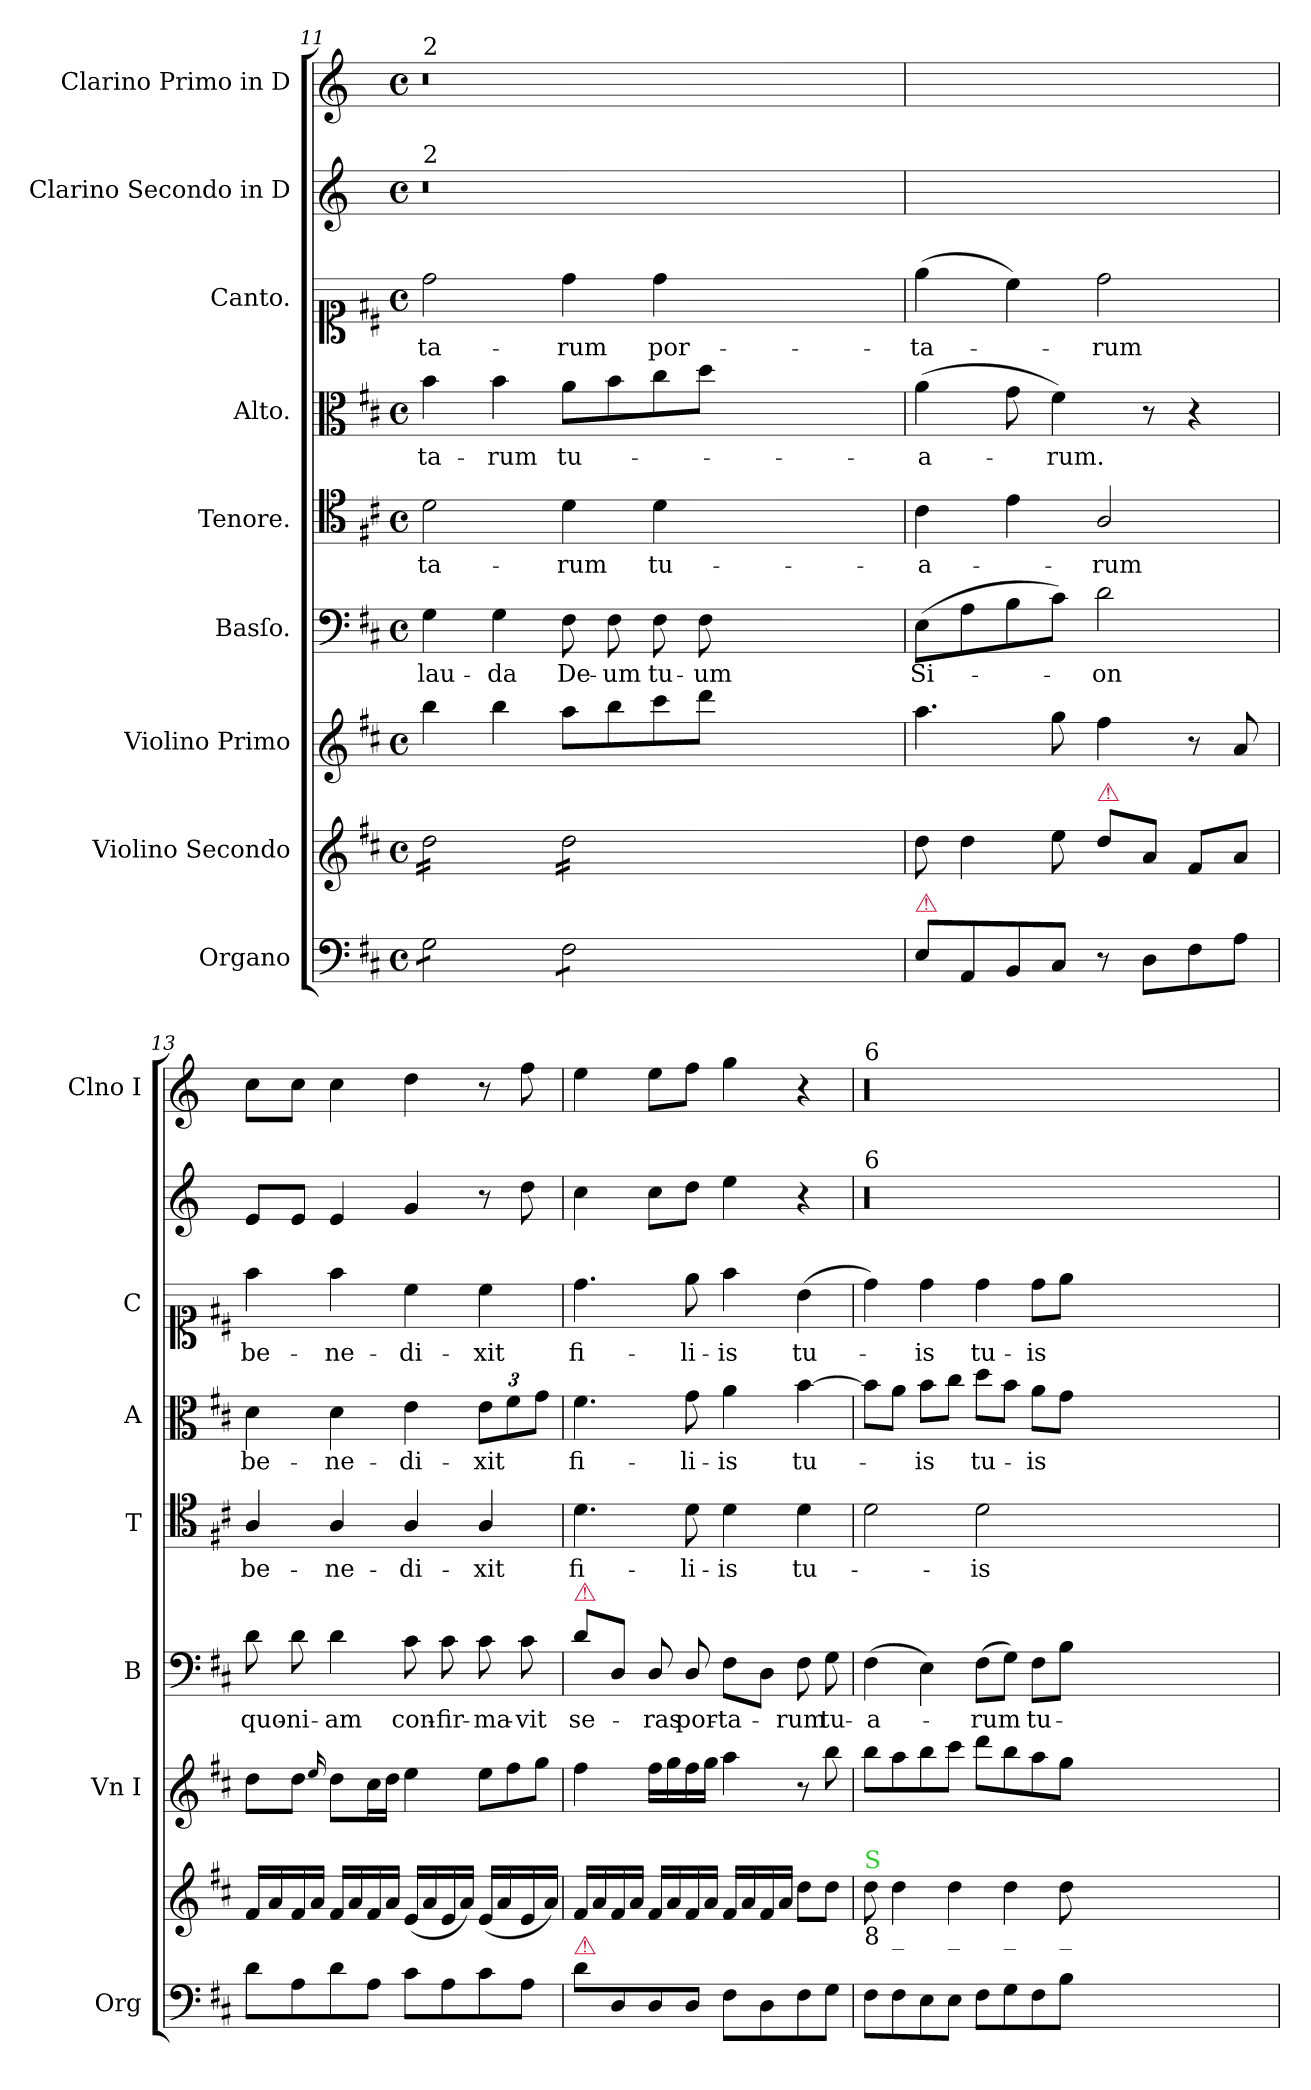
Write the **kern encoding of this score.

**kern	**kern	**kern	**kern	**text	**kern	**text	**kern	**text	**kern	**text	**kern	**kern
*part9	*part8	*part7	*part6	*part6	*part5	*part5	*part4	*part4	*part3	*part3	*part2	*part1
*staff9	*staff8	*staff7	*staff6	*staff6	*staff5	*staff5	*staff4	*staff4	*staff3	*staff3	*staff2	*staff1
*I"Organo	*I"Violino Secondo	*I"Violino Primo	*I"Basſo.	*	*I"Tenore.	*	*I"Alto.	*	*I"Canto.	*	*I"Clarino Secondo in D	*I"Clarino Primo in D
*I'Org	*	*I'Vn I	*I'B	*	*I'T	*	*I'A	*	*I'C	*	*	*I'Clno I
*clefF4	*clefG2	*clefG2	*clefF4	*	*clefC4	*	*clefC3	*	*clefC1	*	*clefG2	*clefG2
*	*	*	*	*	*	*	*	*	*	*	*ITrd-1c-2	*ITrd-1c-2
*k[f#c#]	*k[f#c#]	*k[f#c#]	*k[f#c#]	*	*k[f#c#]	*	*k[f#c#]	*	*k[f#c#]	*	*k[f#c#]	*k[f#c#]
*M4/4	*M4/4	*M4/4	*M4/4	*	*M4/4	*	*M4/4	*	*M4/4	*	*M4/4	*M4/4
*met(c)	*met(c)	*met(c)	*met(c)	*	*met(c)	*	*met(c)	*	*met(c)	*	*met(c)	*met(c)
=11	=11	=11	=11	=11	=11	=11	=11	=11	=11	=11	=11	=11
!	!	!	!	!	!	!	!	!	!	!	!	!LO:TX:a:t=2
!	!	!	!	!	!	!	!	!	!	!	!LO:TX:a:t=2	!
*tremolo	*	*	*	*	*	*	*	*	*	*	*	*
*	*tremolo	*	*	*	*	*	*	*	*	*	*	*
8G\L	16dd\LL	4bb\	4G\	lau-	2d\	-ta-	4b\	-ta-	2dd\	-ta-	0r	0r
.	16dd\	.	.	.	.	.	.	.	.	.	.	.
8G\	16dd\	.	.	.	.	.	.	.	.	.	.	.
.	16dd\	.	.	.	.	.	.	.	.	.	.	.
8G\	16dd\	4bb\	4G\	-da	.	.	4b\	-rum	.	.	.	.
.	16dd\	.	.	.	.	.	.	.	.	.	.	.
8G\J	16dd\	.	.	.	.	.	.	.	.	.	.	.
.	16dd\JJ	.	.	.	.	.	.	.	.	.	.	.
8F#\L	16dd\LL	8aa\L	8F#\	De-	4d\	-rum	8a\L	tu-	4dd\	-rum	.	.
.	16dd\	.	.	.	.	.	.	.	.	.	.	.
8F#\	16dd\	8bb\	8F#\	-um	.	.	8b\	.	.	.	.	.
.	16dd\	.	.	.	.	.	.	.	.	.	.	.
8F#\	16dd\	8ccc#\	8F#\	tu-	4d\	tu-	8cc#\	.	4dd\	por-	.	.
.	16dd\	.	.	.	.	.	.	.	.	.	.	.
8F#\J	16dd\	8ddd\J	8F#\	-um	.	.	8dd\J	.	.	.	.	.
*Xtremolo	*	*	*	*	*	*	*	*	*	*	*	*
.	16dd\JJ	.	.	.	.	.	.	.	.	.	.	.
*	*Xtremolo	*	*	*	*	*	*	*	*	*	*	*
1ryy	1ryy	1ryy	1ryy	.	1ryy	.	1ryy	.	1ryy	.	.	.
=12	=12	=12	=12	=12	=12	=12	=12	=12	=12	=12	=12	=12
!LO:TX:a:color=crimson:t=⚠	!	!	!	!	!	!	!	!	!	!	!	!
8E\L	8dd\	4.aa\	(8E\L	Si-	4c#\	-a-	(4a\	-a-	(4ee\	-ta-	1ryy	1ryy
8AA/	4dd\	.	8A\	.	.	.	.	.	.	.	.	.
8BB/	.	.	8B\	.	4e\	.	8g\	.	4cc#\)	.	.	.
8C#/J	8ee\	8gg\	8c#\J)	.	.	.	4f#\)	-rum.	.	.	.	.
!	!LO:TX:a:color=crimson:t=⚠	!	!	!	!	!	!	!	!	!	!	!
8r	8dd\L	4ff#\	2d\	-on	2A/	-rum	.	.	2dd\	-rum	.	.
8D\L	8a/J	.	.	.	.	.	8r	.	.	.	.	.
8F#\	8f#/L	8r	.	.	.	.	4r	.	.	.	.	.
8A\J	8a/J	8a/	.	.	.	.	.	.	.	.	.	.
=13	=13	=13	=13	=13	=13	=13	=13	=13	=13	=13	=13	=13
8d\L	16f#/LL	8dd\L	8d\	quo-	4A/	be-	4d\	be-	4ff#\	be-	8f#/L	8dd\L
.	16a/	.	.	.	.	.	.	.	.	.	.	.
8A\	16f#/	8dd\J	8d\	-ni-	.	.	.	.	.	.	8f#/J	8dd\J
.	16a/JJ	.	.	.	.	.	.	.	.	.	.	.
.	.	16qqee/	.	.	.	.	.	.	.	.	.	.
8d\	16f#/LL	8dd\L	4d\	-am	4A/	-ne-	4d\	-ne-	4ff#\	-ne-	4f#/	4dd\
.	16a/	.	.	.	.	.	.	.	.	.	.	.
8A\J	16f#/	16cc#\L	.	.	.	.	.	.	.	.	.	.
.	16a/JJ	16dd\JJ	.	.	.	.	.	.	.	.	.	.
8c#\L	(16e/LL	4ee\	8c#\	con-	4A/	-di-	4e\	-di-	4cc#\	-di-	4a/	4ee\
.	16a/	.	.	.	.	.	.	.	.	.	.	.
8A\	16e/	.	8c#\	-fir-	.	.	.	.	.	.	.	.
.	16a/JJ)	.	.	.	.	.	.	.	.	.	.	.
*	*	*Xtuplet	*	*	*	*	*	*	*	*	*	*
8c#\	(16e/LL	12ee\L	8c#\	-ma-	4A/	-xit	12e\L	-xit	4cc#\	-xit	8r	8r
.	16a/	.	.	.	.	.	.	.	.	.	.	.
.	.	12ff#\	.	.	.	.	12f#\	.	.	.	.	.
8A\J	16e/	.	8c#\	-vit	.	.	.	.	.	.	8ee\	8gg\
.	.	12gg\J	.	.	.	.	12g\J	.	.	.	.	.
.	16a/JJ)	.	.	.	.	.	.	.	.	.	.	.
=14	=14	=14	=14	=14	=14	=14	=14	=14	=14	=14	=14	=14
!	!	!	!LO:TX:a:color=crimson:t=⚠	!	!	!	!	!	!	!	!	!
!LO:TX:a:color=crimson:t=⚠	!	!	!	!	!	!	!	!	!	!	!	!
8d\L	16f#/LL	4ff#\	8d\L	se-	4.d\	fi-	4.f#\	fi-	4.dd\	fi-	4dd\	4ff#\
.	16a/	.	.	.	.	.	.	.	.	.	.	.
8D/	16f#/	.	8D/J	.	.	.	.	.	.	.	.	.
.	16a/JJ	.	.	.	.	.	.	.	.	.	.	.
8D/	16f#/LL	16ff#\LL	8D/	-ras	.	.	.	.	.	.	8dd\L	8ff#\L
.	16a/	16gg\	.	.	.	.	.	.	.	.	.	.
8D/J	16f#/	16ff#\	8D/	por-	8d\	-li-	8g\	-li-	8ee\	-li-	8ee\J	8gg\J
.	16a/JJ	16gg\JJ	.	.	.	.	.	.	.	.	.	.
8F#\L	16f#/LL	4aa\	8F#\L	-ta-	4d\	-is	4a\	-is	4ff#\	-is	4ff#\	4aa\
.	16a/	.	.	.	.	.	.	.	.	.	.	.
8D\	16f#/	.	8D\J	.	.	.	.	.	.	.	.	.
.	16a/JJ	.	.	.	.	.	.	.	.	.	.	.
8F#\	8dd\L	8r	8F#\	-rum	4d\	tu-	[4b\	tu-	(4b\	tu-	4r	4r
8G\J	8dd\J	8bb\	8G\	tu-	.	.	.	.	.	.	.	.
=15	=15	=15	=15	=15	=15	=15	=15	=15	=15	=15	=15	=15
!	!	!	!	!	!	!	!	!	!	!	!	!LO:TX:a:t=6
!	!	!	!	!	!	!	!	!	!	!	!LO:TX:a:t=6	!
!	!LO:TX:a:color=limegreen:t=S	!	!	!	!	!	!	!	!	!	!	!
!	!LO:TX:b:t=8	!	!	!	!	!	!	!	!	!	!	!
8F#\L	8dd	8bb\L	(4F#\	-a-	2d\	.	8b\L]	.	4dd\)	.	00r	00r
!	!LO:TX:b:t=_	!	!	!	!	!	!	!	!	!	!	!
8F#\	4dd	8aa\	.	.	.	.	8a\J	.	.	.	.	.
8E\	.	8bb\	4E\)	.	.	.	8b\L	-is	4dd\	-is	.	.
!	!LO:TX:b:t=_	!	!	!	!	!	!	!	!	!	!	!
8E\J	4dd	8ccc#\J	.	.	.	.	8cc#\J	.	.	.	.	.
8F#\L	.	8ddd\L	(8F#\L	-rum	2d\	-is	8dd\L	tu-	4dd\	tu-	.	.
!	!LO:TX:b:t=_	!	!	!	!	!	!	!	!	!	!	!
8G\	4dd	8bb\	8G\J)	.	.	.	8b\J	.	.	.	.	.
8F#\	.	8aa\	8F#\L	tu-	.	.	8a\L	-is	8dd\L	-is	.	.
!	!LO:TX:b:t=_	!	!	!	!	!	!	!	!	!	!	!
8B\J	8dd	8gg\J	8B\J	.	.	.	8g\J	.	8ee\J	.	.	.
0.ryy	0.ryy	0.ryy	0.ryy	.	0.ryy	.	0.ryy	.	0.ryy	.	.	.
=	=	=	=	=	=	=	=	=	=	=	=	=
*-	*-	*-	*-	*-	*-	*-	*-	*-	*-	*-	*-	*-
